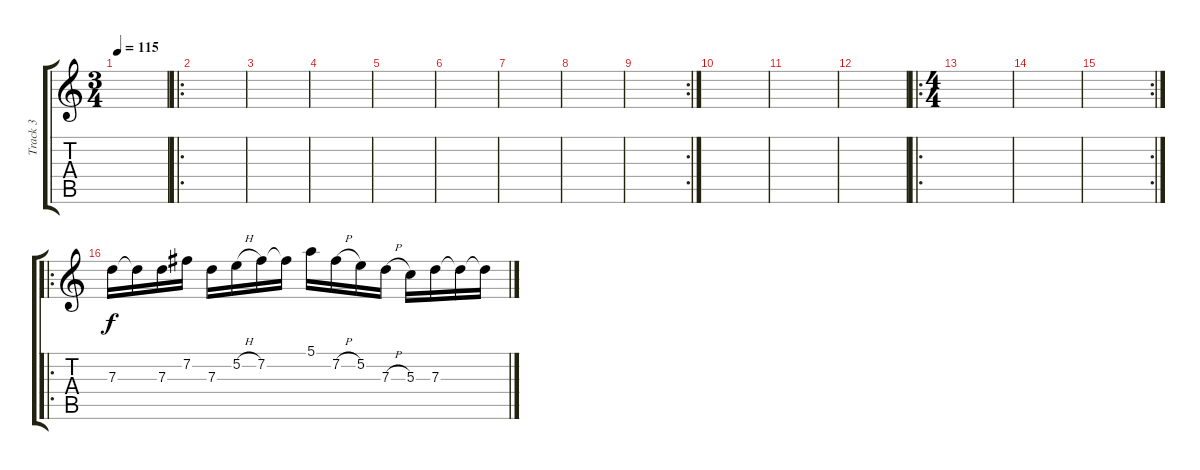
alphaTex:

\track ("Track 3" "Track 3") {instrument distortionguitar}
\staff {score tabs}
\tuning (E4 B3 G3 D3 A2 D2) {hide}
\ts (3 4)
\tempo 115
\clef g2
\ks c
|
\ro
|
|
|
|
|
|
|
\rc 2
|
|
|
|
\ro
\ts (4 4)
|
|
\rc 2
|
\ro
7.3.16 7.3{t}.16 7.3.16 7.2.16 7.3.16 5.2{h}.16 7.2.16 7.2{t}.16 5.1.16 7.2{h}.16 5.2.16 7.3{h}.16 5.3.16 7.3.16 7.3{t}.16 7.3{t}.16
